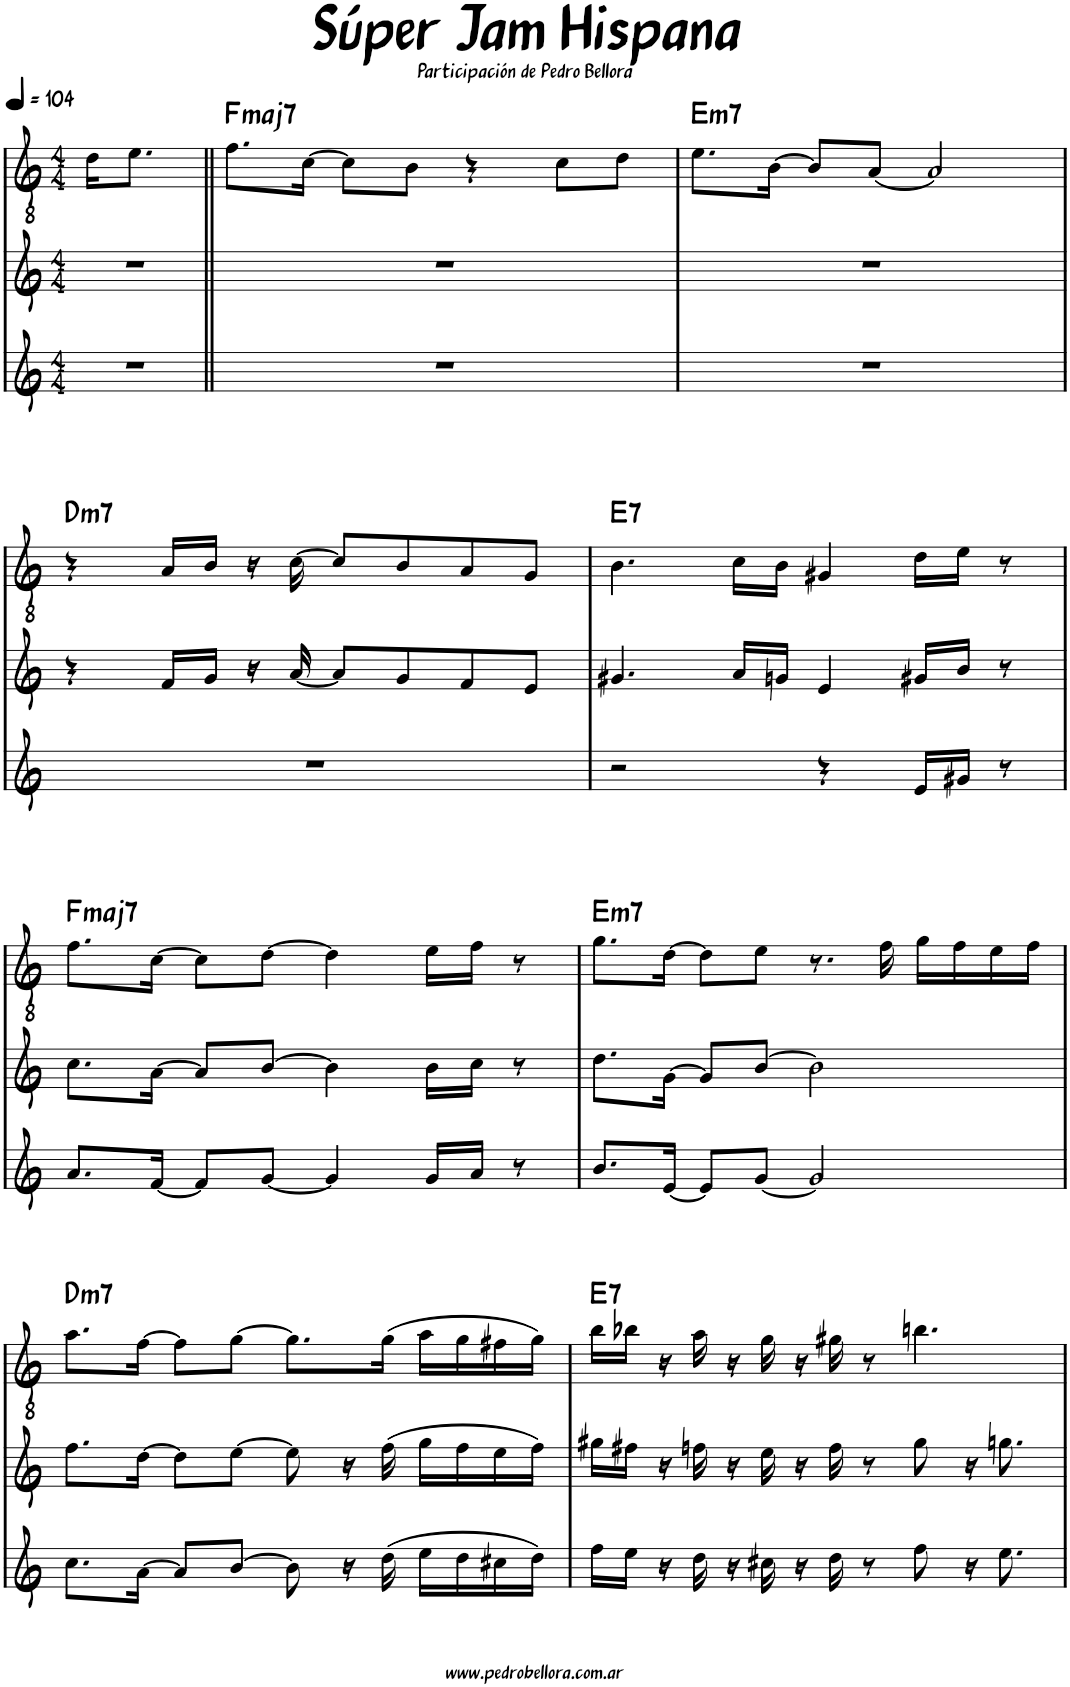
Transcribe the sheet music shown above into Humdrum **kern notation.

**kern	**kern	**kern	**kern	**harte
*part3	*part2	*part1	*part1	*part1
*staff4	*staff3	*staff2	*staff1	*
*I"Guitar 2	*I"Guitar	*I"Guitarra 1	*	*
*	*	*stria6	*	*
*clefG2	*clefG2	*	*clefGv2	*
*Trd7c12	*Trd7c12	*	*	*
*k[]	*k[]	*k[]	*k[]	*
*M4/4	*M4/4	*M4/4	*M4/4	*
*MM104	*MM104	*MM104	*MM104	*
=1	=1	=1	=1	=1
1r	1r	16dKL	16d\KL	.
.	.	8.eJ	8.e\J	.
.	.	2.ryy	2.ryy	.
=2||	=2||	=2||	=2||	=2||
!	!	!	!LO:TX:a:t=Participación de Pedro Bellora	!LO:H:kt=maj7
1r	1r	8.fL	8.f\L	F:maj7
.	.	[16cJk	[16c\Jk	.
.	.	8cL]	8c\L]	.
.	.	8BJ	8B\J	.
.	.	4r	4r	.
.	.	8cL	8c\L	.
.	.	8dJ	8d\J	.
=3	=3	=3	=3	=3
!	!	!	!	!LO:H:kt=m7
1r	1r	8.eL	8.e\L	E:min7
.	.	[16BJk	[16B\Jk	.
.	.	8BL]	8B/L]	.
.	.	[8AJ	[8A/J	.
.	.	2A]	2A/]	.
!!LO:LB:g=z
=4	=4	=4	=4	=4
!	!	!	!	!LO:H:kt=m7
1r	4r	4r	4r	D:min7
.	16f/LL	16ALL	16A/LL	.
.	16g/JJ	16BJJ	16B/JJ	.
.	16r	16r	16r	.
.	[16a/	[16c	[16c\	.
.	8a/L]	8cL]	8c/L]	.
.	8g/	8BJ	8B/	.
.	8f/	8AL	8A/	.
.	8e/J	8GJ	8G/J	.
=5	=5	=5	=5	=5
!	!	!	!	!LO:H:kt=7
2r	4.g#X/	4.B	4.B\	E:7
.	16a/LL	16cLL	16c\LL	.
.	16gn/JJ	16BJJ	16B\JJ	.
4r	4e/	4G#	4G#X/	.
16e/LL	16g#X/LL	16dLL	16d\LL	.
16g#X/JJ	16b/JJ	16eJJ	16e\JJ	.
8r	8r	8r	8r	.
!!LO:LB:g=z
=6	=6	=6	=6	=6
!	!	!	!	!LO:H:kt=maj7
8.a/L	8.cc\L	8.fL	8.f\L	F:maj7
[16f/Jk	[16a\Jk	[16cJk	[16c\Jk	.
8f/L]	8a/L]	8cL]	8c\L]	.
[8g/J	[8b/J	[8dJ	[8d\J	.
4g/]	4b\]	4d]	4d\]	.
16g/LL	16b\LL	16eLL	16e\LL	.
16a/JJ	16cc\JJ	16fJJ	16f\JJ	.
8r	8r	8r	8r	.
=7	=7	=7	=7	=7
!	!	!	!	!LO:H:kt=m7
8.b/L	8.dd\L	8.gL	8.g\L	E:min7
[16e/Jk	[16g\Jk	[16dJk	[16d\Jk	.
8e/L]	8g/L]	8dL]	8d\L]	.
[8g/J	[8b/J	8eJ	8e\J	.
!	!	!LO:N:vis=8	!	!
2g/]	2b\]	8.r	8.r	.
.	.	16f	16f\	.
.	.	16gLL	16g\LL	.
.	.	16fJ	16f\	.
.	.	16eL	16e\	.
.	.	16fJJ	16f\JJ	.
!!LO:LB:g=z
=8	=8	=8	=8	=8
!	!	!	!	!LO:H:kt=m7
8.cc\L	8.ff\L	8.aL	8.a\L	D:min7
[16a\Jk	[16dd\Jk	[16fJk	[16f\Jk	.
8a/L]	8dd\L]	8fL]	8f\L]	.
[8b/J	[8ee\J	[8gJ	[8g\J	.
8b\]	8ee\]	8.gL]	8.g\L]	.
16r	16r	.	.	.
(16dd\	(16ff\	16gJk	(16g\Jk	.
16ee\LL	16gg\LL	16aLL	16a\LL	.
16dd\	16ff\	16gJ	16g\	.
16cc#X\	16ee\	16f#L	16f#X\	.
16dd\JJ)	16ff\JJ)	16gJJ	16g\JJ)	.
=9	=9	=9	=9	=9
!	!	!	!	!LO:H:kt=7
16ff\LL	16gg#X\LL	16bLL	16b\LL	E:7
16ee\JJ	16ff#X\JJ	16b-JJ	16b-X\JJ	.
16r	16r	16r	16r	.
16dd\	16ffn\	16a	16a\	.
16r	16r	16r	16r	.
16cc#X\	16ee\	16g	16g\	.
16r	16r	16r	16r	.
16dd\	16ff\	16g#	16g#X\	.
8r	8r	8r	8r	.
8ff\	8gg#\	4.b	4.bn\	.
16r	16r	.	.	.
8.ee\	8.ggn\	.	.	.
=	=	=	=	=
*-	*-	*-	*-	*-
